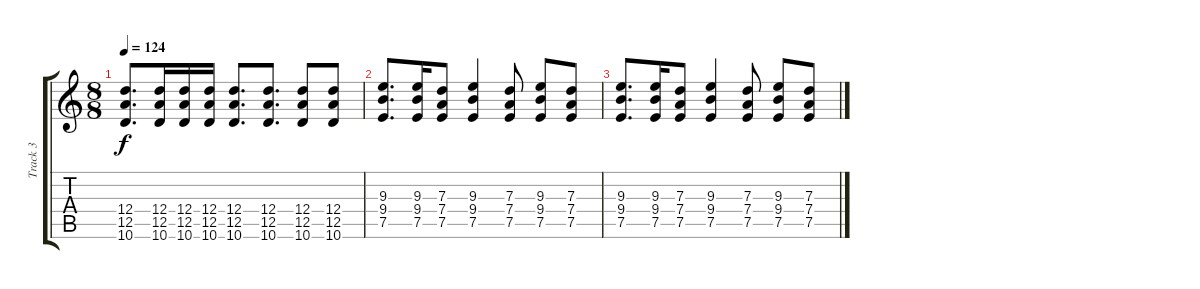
\track ("Track 3" "Track 3") {instrument overdrivenguitar}
\staff {score tabs}
\tuning (E4 B3 G3 D3 A2 E2) {hide}
\ts (8 8)
\tempo 124
\clef g2
\ks c
(12.4 12.5 10.6).8{d dy f} (12.4 12.5 10.6).16 (12.4 12.5 10.6).16 (12.4 12.5 10.6).16 (12.4 12.5 10.6).8{d} (12.4 12.5 10.6).8{d} (12.4 12.5 10.6).8 (12.4 12.5 10.6).8 |
(9.3 9.4 7.5).8{d} (9.3 9.4 7.5).16 (7.3 7.4 7.5).8 (9.3 9.4 7.5).4 (7.3 7.4 7.5).8 (9.3 9.4 7.5).8 (7.3 7.4 7.5).8 |
(9.3 9.4 7.5).8{d} (9.3 9.4 7.5).16 (7.3 7.4 7.5).8 (9.3 9.4 7.5).4 (7.3 7.4 7.5).8 (9.3 9.4 7.5).8 (7.3 7.4 7.5).8
